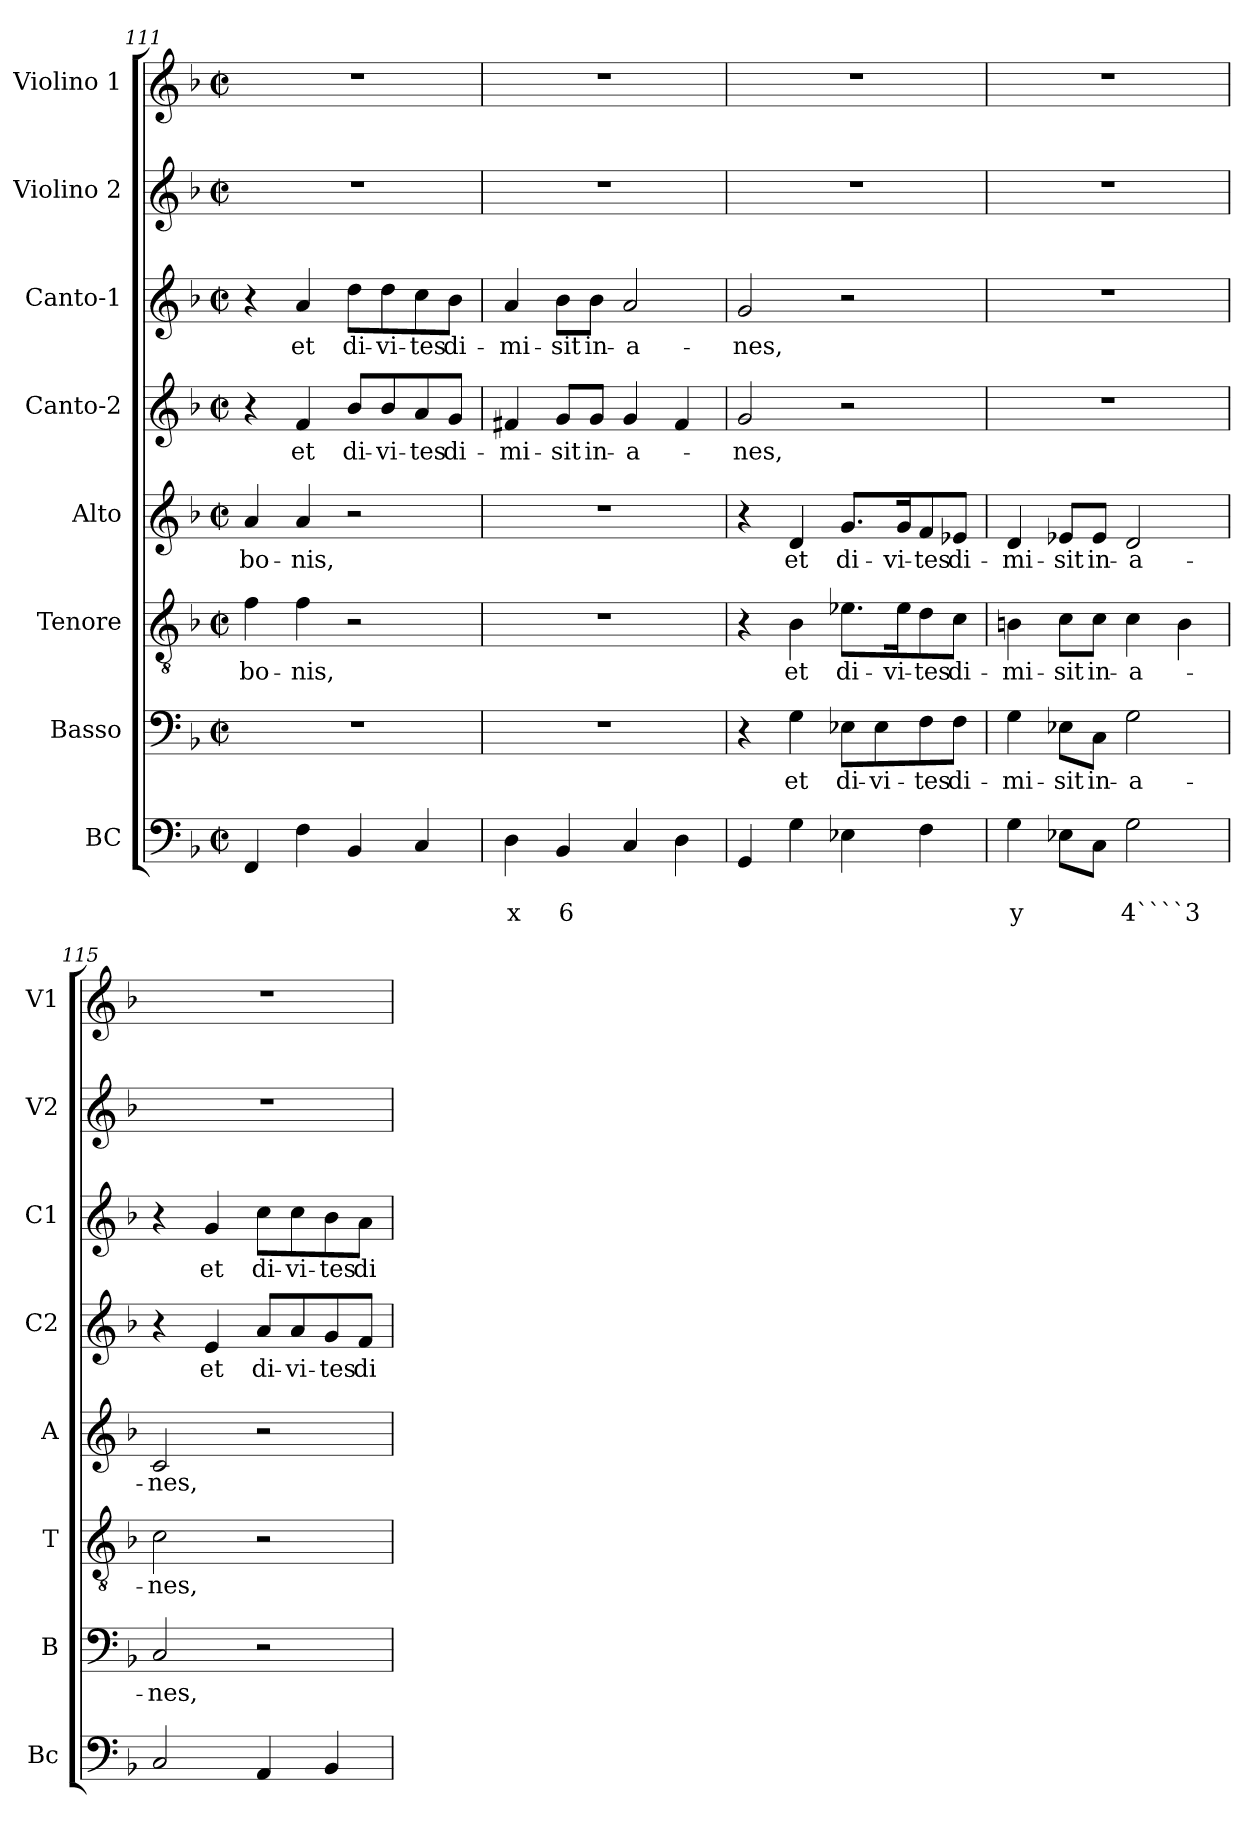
**kern	**text	**text	**kern	**text	**kern	**text	**kern	**text	**kern	**text	**kern	**text	**kern	**kern
*part8	*part8	*part8	*part7	*part7	*part6	*part6	*part5	*part5	*part4	*part4	*part3	*part3	*part2	*part1
*staff8	*staff8	*staff8	*staff7	*staff7	*staff6	*staff6	*staff5	*staff5	*staff4	*staff4	*staff3	*staff3	*staff2	*staff1
*I"BC	*	*	*I"Basso	*	*I"Tenore	*	*I"Alto	*	*I"Canto-2	*	*I"Canto-1	*	*I"Violino 2	*I"Violino 1
*I'Bc	*	*	*I'B	*	*I'T	*	*I'A	*	*I'C2	*	*I'C1	*	*I'V2	*I'V1
*clefF4	*	*	*clefF4	*	*clefGv2	*	*clefG2	*	*clefG2	*	*clefG2	*	*clefG2	*clefG2
*k[b-]	*	*	*k[b-]	*	*k[b-]	*	*k[b-]	*	*k[b-]	*	*k[b-]	*	*k[b-]	*k[b-]
*F:	*	*	*F:	*	*F:	*	*F:	*	*F:	*	*F:	*	*F:	*F:
*M2/2	*	*	*M2/2	*	*M2/2	*	*M2/2	*	*M2/2	*	*M2/2	*	*M2/2	*M2/2
*met(c|)	*	*	*met(c|)	*	*met(c|)	*	*met(c|)	*	*met(c|)	*	*met(c|)	*	*met(c|)	*met(c|)
=111	=111	=111	=111	=111	=111	=111	=111	=111	=111	=111	=111	=111	=111	=111
!	!	!	!	!	!	!LO:LY:b	!	!LO:LY:b	!	!	!	!	!	!
4FF/	.	.	1r	.	4f\	bo-	4a/	bo-	4r	.	4r	.	1r	1r
!	!	!	!	!	!	!LO:LY:b	!	!LO:LY:b	!	!LO:LY:b	!	!LO:LY:b	!	!
4F\	.	.	.	.	4f\	-nis,	4a/	-nis,	4f/	et	4a/	et	.	.
!	!	!	!	!	!	!	!	!	!	!LO:LY:b	!	!LO:LY:b	!	!
4BB-/	.	.	.	.	2r	.	2r	.	8b-/L	di-	8dd\L	di-	.	.
!	!	!	!	!	!	!	!	!	!	!LO:LY:b	!	!LO:LY:b	!	!
.	.	.	.	.	.	.	.	.	8b-/	-vi-	8dd\	-vi-	.	.
!	!	!	!	!	!	!	!	!	!	!LO:LY:b	!	!LO:LY:b	!	!
4C/	.	.	.	.	.	.	.	.	8a/	-tes	8cc\	-tes	.	.
!	!	!	!	!	!	!	!	!	!	!LO:LY:b	!	!LO:LY:b	!	!
.	.	.	.	.	.	.	.	.	8g/J	di-	8b-\J	di-	.	.
=112	=112	=112	=112	=112	=112	=112	=112	=112	=112	=112	=112	=112	=112	=112
!	!	!LO:LY:b	!	!	!	!	!	!	!	!LO:LY:b	!	!LO:LY:b	!	!
4D\	.	x	1r	.	1r	.	1r	.	4f#X/	-mi-	4a/	-mi-	1r	1r
!	!	!LO:LY:b	!	!	!	!	!	!	!	!LO:LY:b	!	!LO:LY:b	!	!
4BB-/	.	6	.	.	.	.	.	.	8g/L	-sit	8b-\L	-sit	.	.
!	!	!	!	!	!	!	!	!	!	!LO:LY:b	!	!LO:LY:b	!	!
.	.	.	.	.	.	.	.	.	8g/J	in-	8b-\J	in-	.	.
!	!	!	!	!	!	!	!	!	!	!LO:LY:b	!	!LO:LY:b	!	!
4C/	.	.	.	.	.	.	.	.	4g/	-a-	2a/	-a-	.	.
4D\	.	.	.	.	.	.	.	.	4f#/	.	.	.	.	.
=113	=113	=113	=113	=113	=113	=113	=113	=113	=113	=113	=113	=113	=113	=113
!	!	!	!	!	!	!	!	!	!	!LO:LY:b	!	!LO:LY:b	!	!
4GG/	.	.	4r	.	4r	.	4r	.	2g/	-nes,	2g/	-nes,	1r	1r
!	!	!	!	!LO:LY:b	!	!LO:LY:b	!	!LO:LY:b	!	!	!	!	!	!
4G\	.	.	4G\	et	4B-\	et	4d/	et	.	.	.	.	.	.
!	!	!	!	!LO:LY:b	!	!LO:LY:b	!	!LO:LY:b	!	!	!	!	!	!
4E-X\	.	.	8E-X\L	di-	8.e-X\L	di-	8.g/L	di-	2r	.	2r	.	.	.
!	!	!	!	!LO:LY:b	!	!	!	!	!	!	!	!	!	!
.	.	.	8E-\	-vi-	.	.	.	.	.	.	.	.	.	.
!	!	!	!	!	!	!LO:LY:b	!	!LO:LY:b	!	!	!	!	!	!
.	.	.	.	.	16e-\K	-vi-	16g/K	-vi-	.	.	.	.	.	.
!	!	!	!	!LO:LY:b	!	!LO:LY:b	!	!LO:LY:b	!	!	!	!	!	!
4F\	.	.	8F\	-tes	8d\	-tes	8f/	-tes	.	.	.	.	.	.
!	!	!	!	!LO:LY:b	!	!LO:LY:b	!	!LO:LY:b	!	!	!	!	!	!
.	.	.	8F\J	di-	8c\J	di-	8e-X/J	di-	.	.	.	.	.	.
=114	=114	=114	=114	=114	=114	=114	=114	=114	=114	=114	=114	=114	=114	=114
!	!	!LO:LY:b	!	!LO:LY:b	!	!LO:LY:b	!	!LO:LY:b	!	!	!	!	!	!
4G\	.	y	4G\	-mi-	4Bn\	-mi-	4d/	-mi-	1r	.	1r	.	1r	1r
!	!	!	!	!LO:LY:b	!	!LO:LY:b	!	!LO:LY:b	!	!	!	!	!	!
8E-X\L	.	.	8E-X\L	-sit	8c\L	-sit	8e-X/L	-sit	.	.	.	.	.	.
!	!	!	!	!LO:LY:b	!	!LO:LY:b	!	!LO:LY:b	!	!	!	!	!	!
8C\J	.	.	8C\J	in-	8c\J	in-	8e-/J	in-	.	.	.	.	.	.
!	!	!LO:LY:b	!	!LO:LY:b	!	!LO:LY:b	!	!LO:LY:b	!	!	!	!	!	!
2G\	.	4````3	2G\	-a-	4c\	-a-	2d/	-a-	.	.	.	.	.	.
.	.	.	.	.	4B\	.	.	.	.	.	.	.	.	.
!!LO:LB:g=z
=115	=115	=115	=115	=115	=115	=115	=115	=115	=115	=115	=115	=115	=115	=115
!	!	!	!	!LO:LY:b	!	!LO:LY:b	!	!LO:LY:b	!	!	!	!	!	!
2C/	.	.	2C/	-nes,	2c\	-nes,	2c/	-nes,	4r	.	4r	.	1r	1r
!	!	!	!	!	!	!	!	!	!	!LO:LY:b	!	!LO:LY:b	!	!
.	.	.	.	.	.	.	.	.	4e/	et	4g/	et	.	.
!	!	!	!	!	!	!	!	!	!	!LO:LY:b	!	!LO:LY:b	!	!
4AA/	.	.	2r	.	2r	.	2r	.	8a/L	di-	8cc\L	di-	.	.
!	!	!	!	!	!	!	!	!	!	!LO:LY:b	!	!LO:LY:b	!	!
.	.	.	.	.	.	.	.	.	8a/	-vi-	8cc\	-vi-	.	.
!	!	!	!	!	!	!	!	!	!	!LO:LY:b	!	!LO:LY:b	!	!
4BB-/	.	.	.	.	.	.	.	.	8g/	-tes	8b-\	-tes	.	.
!	!	!	!	!	!	!	!	!	!	!LO:LY:b	!	!LO:LY:b	!	!
.	.	.	.	.	.	.	.	.	8f/J	di-	8a\J	di-	.	.
=	=	=	=	=	=	=	=	=	=	=	=	=	=	=
*-	*-	*-	*-	*-	*-	*-	*-	*-	*-	*-	*-	*-	*-	*-
